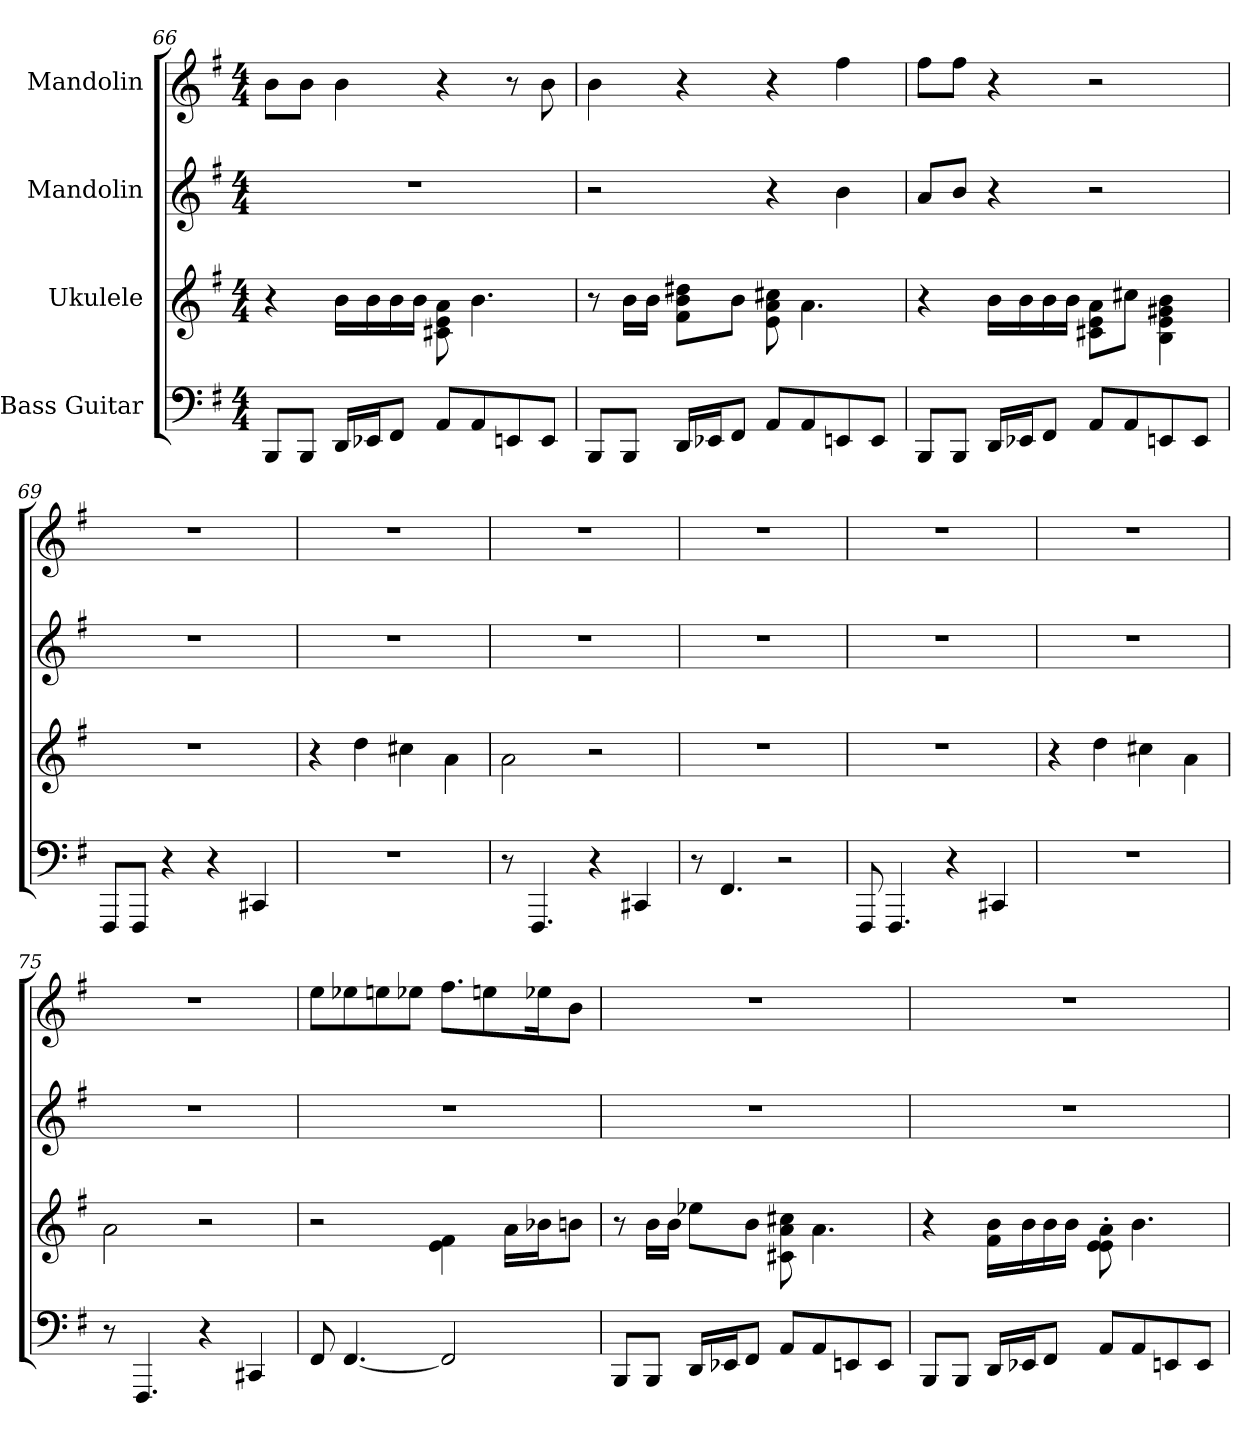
**kern	**kern	**kern	**kern
*part4	*part3	*part2	*part1
*staff4	*staff3	*staff2	*staff1
*I"Bass Guitar	*I"Ukulele	*I"Mandolin	*I"Mandolin
!!LO:LB:g=z
*	*	*clefG2	*clefG2
*k[f#]	*k[f#]	*k[f#]	*k[f#]
*G:	*G:	*G:	*G:
*M4/4	*M4/4	*M4/4	*M4/4
=66	=66	=66	=66
8BBBi/L	4r	1r	8bj\L
8BBBi/J	.	.	8bj\J
16DDi/LL	16bZ\LL	.	4bj\
16EE-i/J	16bZ\	.	.
8FF#i/J	16bZ\	.	.
.	16bZ\JJ	.	.
8AAi/L	8c#Z\ 8eZ 8aZ	.	4r
8AAi/	4.bZ\	.	.
8EEi/	.	.	8r
8EEi/J	.	.	8bj\
=67	=67	=67	=67
8BBBi/L	8r	2r	4bj\
8BBBi/J	16bZ\LL	.	.
.	16bZ\JJ	.	.
16DDi/LL	8f#Z\ 8bZ 8dd#ZL	.	4r
16EE-i/J	.	.	.
8FF#i/J	8bZ\J	.	.
8AAi/L	8eZ\ 8aZ 8cc#Z	4r	4r
8AAi/	4.aZ\	.	.
8EEi/	.	4bV\	4ff#j\
8EEi/J	.	.	.
=68	=68	=68	=68
8BBBi/L	4r	8aV/L	8ff#j\L
8BBBi/J	.	8bV/J	8ff#j\J
16DDi/LL	16bZ\LL	4r	4r
16EE-i/J	16bZ\	.	.
8FF#i/J	16bZ\	.	.
.	16bZ\JJ	.	.
8AAi/L	8c#Z\ 8eZ 8aZL	2r	2r
8AAi/	8cc#Z\J	.	.
8EEi/	4BZ\ 4eZ 4g#Z 4bZ	.	.
8EEi/J	.	.	.
=69	=69	=69	=69
8FFF#i/L	1r	1r	1r
8FFF#i/J	.	.	.
4r	.	.	.
4r	.	.	.
4CC#i/	.	.	.
=70	=70	=70	=70
1r	4r	1r	1r
.	4ddZ\	.	.
.	4cc#Z\	.	.
.	4aZ\	.	.
!!LO:LB:g=z
=71	=71	=71	=71
8r	2aZ\	1r	1r
4.FFF#i/	.	.	.
4r	2r	.	.
4CC#i/	.	.	.
=72	=72	=72	=72
8r	1r	1r	1r
4.FF#i/	.	.	.
2r	.	.	.
=73	=73	=73	=73
8FFF#i/	1r	1r	1r
4.FFF#i/	.	.	.
4r	.	.	.
4CC#i/	.	.	.
=74	=74	=74	=74
1r	4r	1r	1r
.	4ddZ\	.	.
.	4cc#Z\	.	.
.	4aZ\	.	.
=75	=75	=75	=75
8r	2aZ\	1r	1r
4.FFF#i/	.	.	.
4r	2r	.	.
4CC#i/	.	.	.
=76	=76	=76	=76
8FF#i/	2r	1r	8eej\L
[4.FF#i/	.	.	8ee-Xj\
.	.	.	8eenj\
.	.	.	8ee-Xj\J
2FF#i/]	4eZ\ 4f#Z	.	8.ff#j\L
.	.	.	8eenj\
.	16aZ\LL	.	.
.	16b-Z\J	.	16ee-Xj\k
.	8bZ\J	.	8bj\J
!!LO:PB:g=z
=77	=77	=77	=77
8BBBi/L	8r	1r	1r
8BBBi/J	16bZ\LL	.	.
.	16bZ\JJ	.	.
16DDi/LL	8ee-Z\L	.	.
16EE-i/J	.	.	.
8FF#i/J	8bZ\J	.	.
8AAi/L	8c#Z\ 8aZ 8cc#Z	.	.
8AAi/	4.aZ\	.	.
8EEi/	.	.	.
8EEi/J	.	.	.
=78	=78	=78	=78
8BBBi/L	4r	1r	1r
8BBBi/J	.	.	.
16DDi/LL	16f#Z\ 16bZLL	.	.
16EE-i/J	16bZ\	.	.
8FF#i/J	16bZ\	.	.
.	16bZ\JJ	.	.
8AAi/L	8eZ\' 8eZ' 8aZ'	.	.
8AAi/	4.bZ\	.	.
8EEi/	.	.	.
8EEi/J	.	.	.
=	=	=	=
*-	*-	*-	*-
